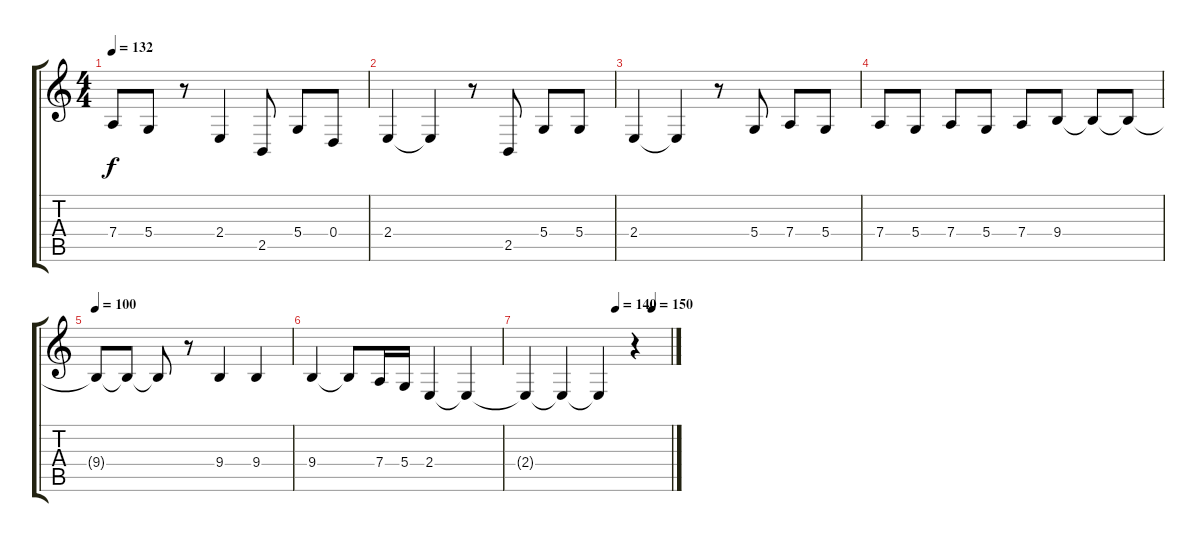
\track "" {instrument englishhorn}
\staff {score tabs}
\tuning (E4 B3 G3 D3 A2 E2) {hide}
\ts (4 4)
\tempo 132
\clef g2
\ks c
7.4.8{dy f} 5.4.8 r.8 2.4.4 2.5.8 5.4.8 0.4.8 |
2.4.4 2.4{t}.4 r.8 2.5.8 5.4.8 5.4.8 |
2.4.4 2.4{t}.4 r.8 5.4.8 7.4.8 5.4.8 |
7.4.8 5.4.8 7.4.8 5.4.8 7.4.8 9.4.8 9.4{t}.8 9.4{t}.8 |
\tempo 100
9.4{t}.8 9.4{t}.8 9.4{t}.8 r.8 9.4.4 9.4.4 |
9.4.4 9.4{t}.8 7.4.16 5.4.16 2.4.4 2.4{t}.4 |
\tempo (140 0.625)
\tempo (150 0.875)
2.4{t}.4 2.4{t}.4 2.4{t}.4 r.4
